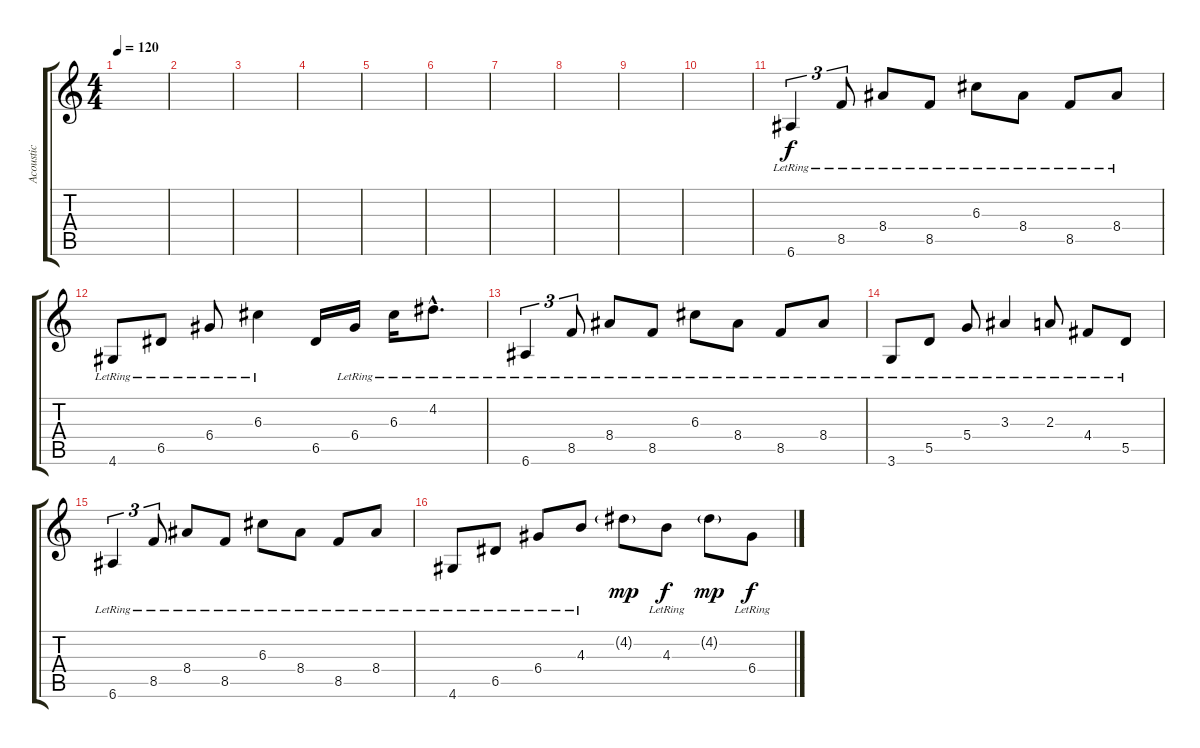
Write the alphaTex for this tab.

\track ("Acoustic" "Acoustic") {instrument acousticguitarsteel}
\staff {score tabs}
\tuning (E4 B3 G3 D3 A2 E2) {hide}
\ts (4 4)
\tempo 120
\clef g2
\ks c
|
|
|
|
|
|
|
|
|
|
6.6{lr}.4{tu (3 2) volume 14} 8.5{lr}.8{tu (3 2)} 8.4{lr}.8 8.5{lr}.8 6.3{lr}.8 8.4{lr}.8 8.5{lr}.8 8.4{lr}.8 |
4.6{lr}.8 6.5{lr}.8 6.4{lr}.8 6.3{lr}.4 6.5.16 6.4{lr}.16 6.3{lr}.16 4.2{hac lr}.8{d} |
6.6{lr}.4{tu (3 2)} 8.5{lr}.8{tu (3 2)} 8.4{lr}.8 8.5{lr}.8 6.3{lr}.8 8.4{lr}.8 8.5{lr}.8 8.4{lr}.8 |
3.6{lr}.8 5.5{lr}.8 5.4{lr}.8 3.3{lr}.4 2.3{lr}.8 4.4{lr}.8 5.5{lr}.8 |
6.6{lr}.4{tu (3 2)} 8.5{lr}.8{tu (3 2)} 8.4{lr}.8 8.5{lr}.8 6.3{lr}.8 8.4{lr}.8 8.5{lr}.8 8.4{lr}.8 |
4.6{lr}.8 6.5{lr}.8 6.4{lr}.8 4.3{lr}.8 4.2{g}.8{dy mp} 4.3{lr}.8{dy f} 4.2{g}.8{dy mp} 6.4{lr}.8{dy f}
